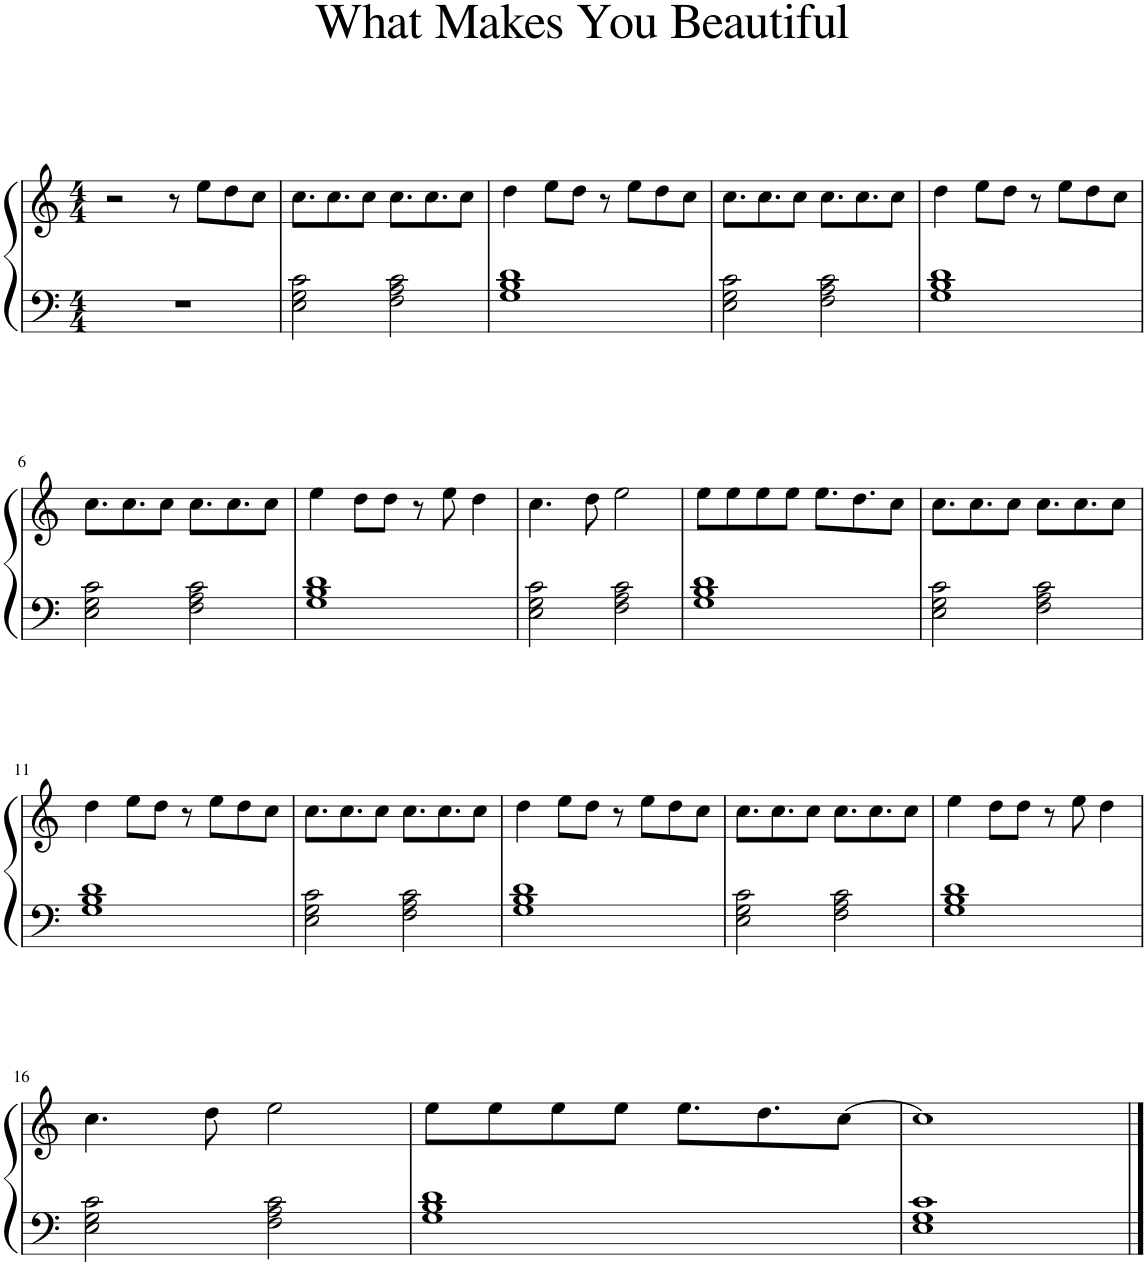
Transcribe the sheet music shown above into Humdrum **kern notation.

**kern	**kern
*part1	*part1
*staff2	*staff1
*I"Piano	*
*I'Pno.	*
*clefF4	*clefG2
*k[]	*k[]
*M4/4	*M4/4
=1	=1
1r	2r
.	8r
.	8ee\L
.	8dd\
.	8cc\J
=2	=2
2E\ 2G\ 2c\	8.cc\L
.	8.cc\
.	8cc\J
2F\ 2A\ 2c\	8.cc\L
.	8.cc\
.	8cc\J
=3	=3
1G 1B 1d	4dd\
.	8ee\L
.	8dd\J
.	8r
.	8ee\L
.	8dd\
.	8cc\J
=4	=4
2E\ 2G\ 2c\	8.cc\L
.	8.cc\
.	8cc\J
2F\ 2A\ 2c\	8.cc\L
.	8.cc\
.	8cc\J
=5	=5
1G 1B 1d	4dd\
.	8ee\L
.	8dd\J
.	8r
.	8ee\L
.	8dd\
.	8cc\J
!!LO:LB:g=z
=6	=6
2E\ 2G\ 2c\	8.cc\L
.	8.cc\
.	8cc\J
2F\ 2A\ 2c\	8.cc\L
.	8.cc\
.	8cc\J
=7	=7
1G 1B 1d	4ee\
.	8dd\L
.	8dd\J
.	8r
.	8ee\
.	4dd\
=8	=8
2E\ 2G\ 2c\	4.cc\
.	8dd\
2F\ 2A\ 2c\	2ee\
=9	=9
1G 1B 1d	8ee\L
.	8ee\
.	8ee\
.	8ee\J
.	8.ee\L
.	8.dd\
.	8cc\J
=10	=10
2E\ 2G\ 2c\	8.cc\L
.	8.cc\
.	8cc\J
2F\ 2A\ 2c\	8.cc\L
.	8.cc\
.	8cc\J
!!LO:LB:g=z
=11	=11
1G 1B 1d	4dd\
.	8ee\L
.	8dd\J
.	8r
.	8ee\L
.	8dd\
.	8cc\J
=12	=12
2E\ 2G\ 2c\	8.cc\L
.	8.cc\
.	8cc\J
2F\ 2A\ 2c\	8.cc\L
.	8.cc\
.	8cc\J
=13	=13
1G 1B 1d	4dd\
.	8ee\L
.	8dd\J
.	8r
.	8ee\L
.	8dd\
.	8cc\J
=14	=14
2E\ 2G\ 2c\	8.cc\L
.	8.cc\
.	8cc\J
2F\ 2A\ 2c\	8.cc\L
.	8.cc\
.	8cc\J
=15	=15
1G 1B 1d	4ee\
.	8dd\L
.	8dd\J
.	8r
.	8ee\
.	4dd\
!!LO:LB:g=z
=16	=16
2E\ 2G\ 2c\	4.cc\
.	8dd\
2F\ 2A\ 2c\	2ee\
=17	=17
1G 1B 1d	8ee\L
.	8ee\
.	8ee\
.	8ee\J
.	8.ee\L
.	8.dd\
.	[8cc\J
=18	=18
1E 1G 1c	1cc]
==	==
*-	*-
